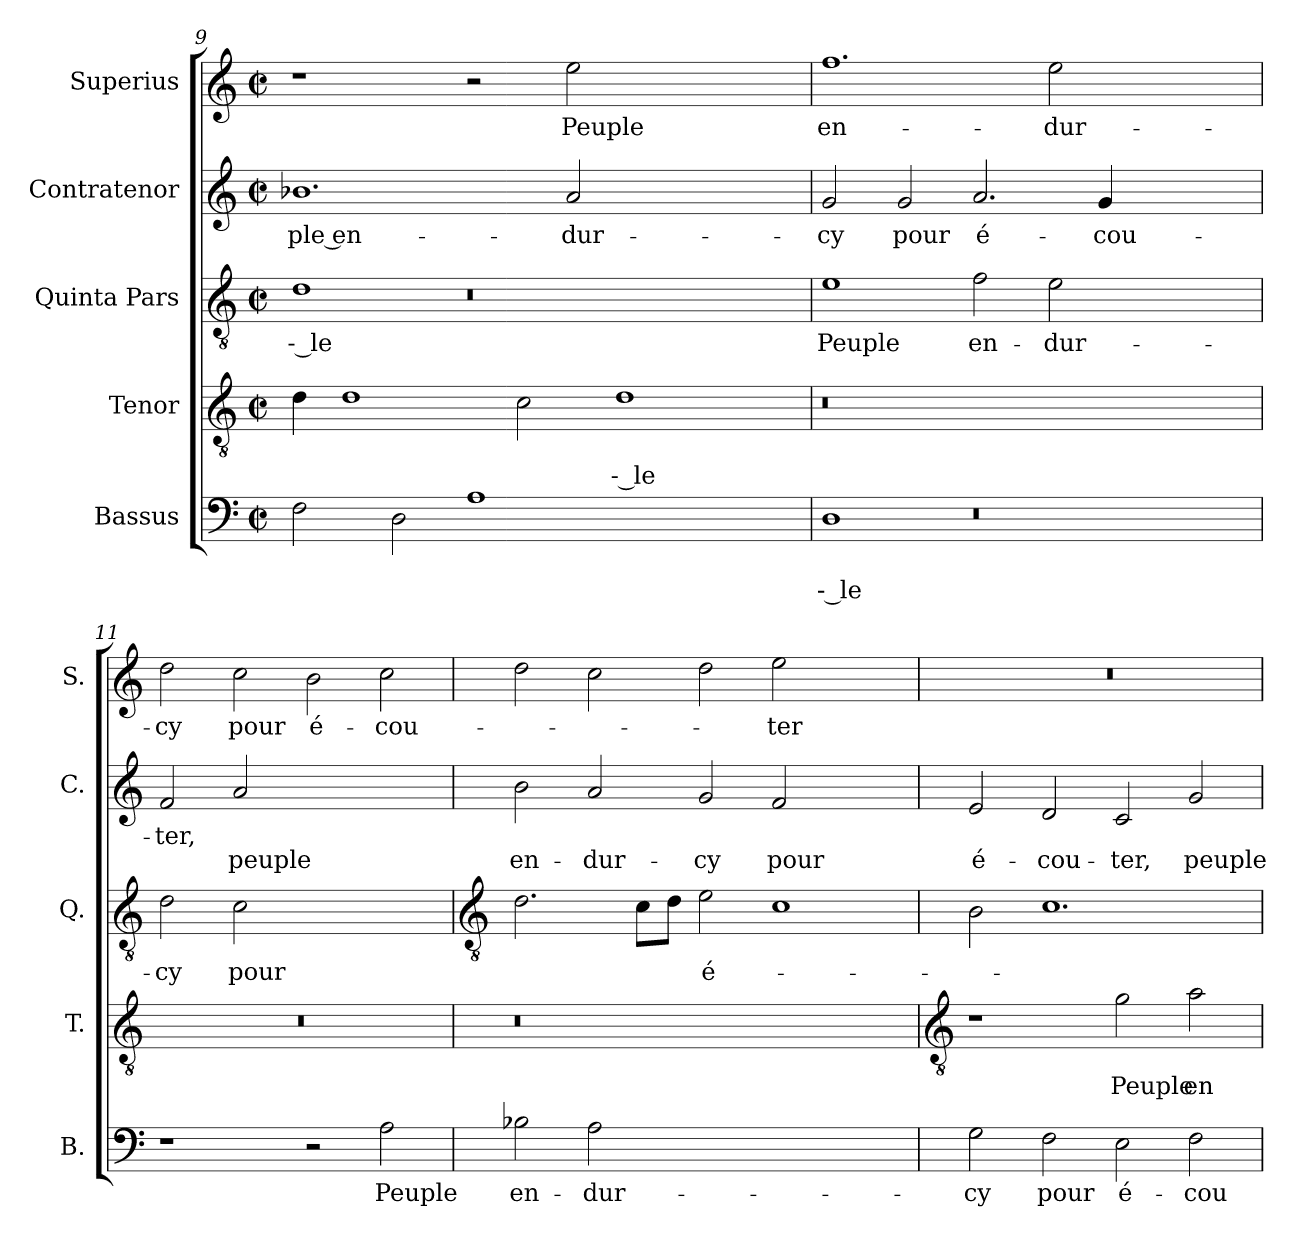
**kern	**text	**text	**kern	**text	**text	**kern	**text	**kern	**text	**text	**kern	**text
*part5	*part5	*part5	*part4	*part4	*part4	*part3	*part3	*part2	*part2	*part2	*part1	*part1
*staff5	*staff5	*staff5	*staff4	*staff4	*staff4	*staff3	*staff3	*staff2	*staff2	*staff2	*staff1	*staff1
*I"Bassus	*	*	*I"Tenor	*	*	*I"Quinta Pars	*	*I"Contratenor	*	*	*I"Superius	*
*I'B.	*	*	*I'T.	*	*	*I'Q.	*	*I'C.	*	*	*I'S.	*
*clefF4	*	*	*clefGv2	*	*	*clefGv2	*	*clefG2	*	*	*clefG2	*
*k[]	*	*	*k[]	*	*	*k[]	*	*k[]	*	*	*k[]	*
*C:	*	*	*C:	*	*	*C:	*	*C:	*	*	*C:	*
*M4/2	*	*	*M4/2	*	*	*M4/2	*	*M4/2	*	*	*M4/2	*
*met(c|)	*	*	*met(c|)	*	*	*met(c|)	*	*met(c|)	*	*	*met(c|)	*
=9	=9	=9	=9	=9	=9	=9	=9	=9	=9	=9	=9	=9
!	!	!	!	!	!	!	!LO:LY:b	!	!LO:LY:b	!	!	!
2F	.	.	4d	.	.	1d	-- le	1.b-X	-ple en-	.	1r	.
.	.	.	1d	.	.	.	.	.	.	.	.	.
2D	.	.	.	.	.	.	.	.	.	.	.	.
1A	.	.	.	.	.	0r	.	.	.	.	2r	.
.	.	.	2c	.	.	.	.	.	.	.	.	.
!	!	!	!	!	!	!	!	!	!LO:LY:b	!	!	!LO:LY:b
.	.	.	.	.	.	.	.	2a	-dur-	.	2ee	Peuple
!	!	!	!	!	!LO:LY:b	!	!	!	!	!	!	!
.	.	.	1d	.	-- le	.	.	.	.	.	.	.
1ryy	.	.	.	.	.	.	.	1ryy	.	.	1ryy	.
.	.	.	4ryy	.	.	.	.	.	.	.	.	.
=10	=10	=10	=10	=10	=10	=10	=10	=10	=10	=10	=10	=10
!	!	!LO:LY:b	!	!	!	!	!LO:LY:b	!	!LO:LY:b	!	!	!LO:LY:b
1D	.	-- le	0r	.	.	1e	Peuple	2g	-cy	.	1.ff	en-
!	!	!	!	!	!	!	!	!	!LO:LY:b	!	!	!
.	.	.	.	.	.	.	.	2g	pour	.	.	.
!	!	!	!	!	!	!	!LO:LY:b	!	!LO:LY:b	!	!	!
0r	.	.	.	.	.	2f	en-	2.a	é-	.	.	.
!	!	!	!	!	!	!	!LO:LY:b	!	!	!	!	!LO:LY:b
.	.	.	.	.	.	2e	-dur-	.	.	.	2ee	-dur-
!	!	!	!	!	!	!	!	!	!LO:LY:b	!	!	!
.	.	.	.	.	.	.	.	4g	-cou-	.	.	.
.	.	.	1ryy	.	.	1ryy	.	1ryy	.	.	1ryy	.
=11	=11	=11	=11	=11	=11	=11	=11	=11	=11	=11	=11	=11
!	!	!	!	!	!	!	!LO:LY:b	!	!LO:LY:b	!	!	!LO:LY:b
1r	.	.	0r	.	.	2d	-cy	2f	-ter,	.	2dd	-cy
!	!	!	!	!	!	!	!LO:LY:b	!	!	!LO:LY:b	!	!LO:LY:b
.	.	.	.	.	.	2c	pour	2a	.	peuple	2cc	pour
!	!	!	!	!	!	!	!	!	!	!	!	!LO:LY:b
2r	.	.	.	.	.	1ryy	.	1ryy	.	.	2b	é-
!	!LO:LY:b	!	!	!	!	!	!	!	!	!	!	!LO:LY:b
2A	Peuple	.	.	.	.	.	.	.	.	.	2cc	-cou-
!!LO:LB:g=z
=12	=12	=12	=12	=12	=12	=12	=12	=12	=12	=12	=12	=12
*	*	*	*	*	*	*clefGv2	*	*	*	*	*	*
!	!LO:LY:b	!	!	!	!	!	!	!	!	!LO:LY:b	!	!
2B-X	en-	.	0r	.	.	2.d	.	2b	.	en-	2dd	.
!	!LO:LY:b	!	!	!	!	!	!	!	!	!LO:LY:b	!	!
2A	-dur-	.	.	.	.	.	.	2a	.	-dur-	2cc	.
.	.	.	.	.	.	8cL	.	.	.	.	.	.
.	.	.	.	.	.	8dJ	.	.	.	.	.	.
!	!	!	!	!	!	!	!LO:LY:b	!	!	!LO:LY:b	!	!
1.ryy	.	.	.	.	.	2e	é-	2g	.	-cy	2dd	.
!	!	!	!	!	!	!	!	!	!	!LO:LY:b	!	!LO:LY:b
.	.	.	.	.	.	1c	.	2f	.	pour	2ee	-ter
.	.	.	2ryy	.	.	.	.	2ryy	.	.	2ryy	.
!!LO:LB:g=z
=13	=13	=13	=13	=13	=13	=13	=13	=13	=13	=13	=13	=13
*	*	*	*clefGv2	*	*	*	*	*	*	*	*	*
!	!LO:LY:b	!	!	!	!	!	!	!	!	!LO:LY:b	!	!
2G	-cy	.	1r	.	.	2B	.	2e	.	é-	0r	.
!	!LO:LY:b	!	!	!	!	!	!	!	!	!LO:LY:b	!	!
2F	pour	.	.	.	.	1.c	.	2d	.	-cou-	.	.
!	!LO:LY:b	!	!	!LO:LY:b	!	!	!	!	!	!LO:LY:b	!	!
2E	é-	.	2g	Peuple	.	.	.	2c	.	-ter,	.	.
!	!LO:LY:b	!	!	!LO:LY:b	!	!	!	!	!	!LO:LY:b	!	!
2F	-cou-	.	2a	en-	.	.	.	2g	.	peuple	.	.
=	=	=	=	=	=	=	=	=	=	=	=	=
*-	*-	*-	*-	*-	*-	*-	*-	*-	*-	*-	*-	*-
